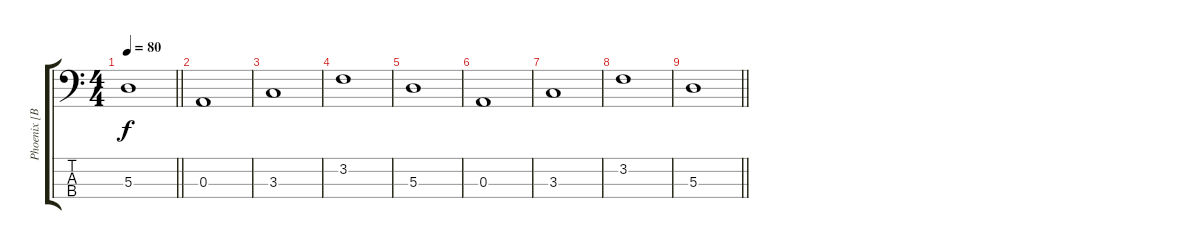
\track ("Phoenix [Bass]" "Phoenix [B") {instrument electricbassfinger}
\staff {score tabs}
\tuning (G2 D2 A1 D1) {hide}
\ts (4 4)
\tempo 80
\clef f4
\barLineRight lightlight
\ks c
5.3.1{dy f} |
0.3.1 |
3.3.1 |
3.2.1 |
5.3.1 |
0.3.1 |
3.3.1 |
3.2.1 |
\barLineRight lightlight
5.3.1
